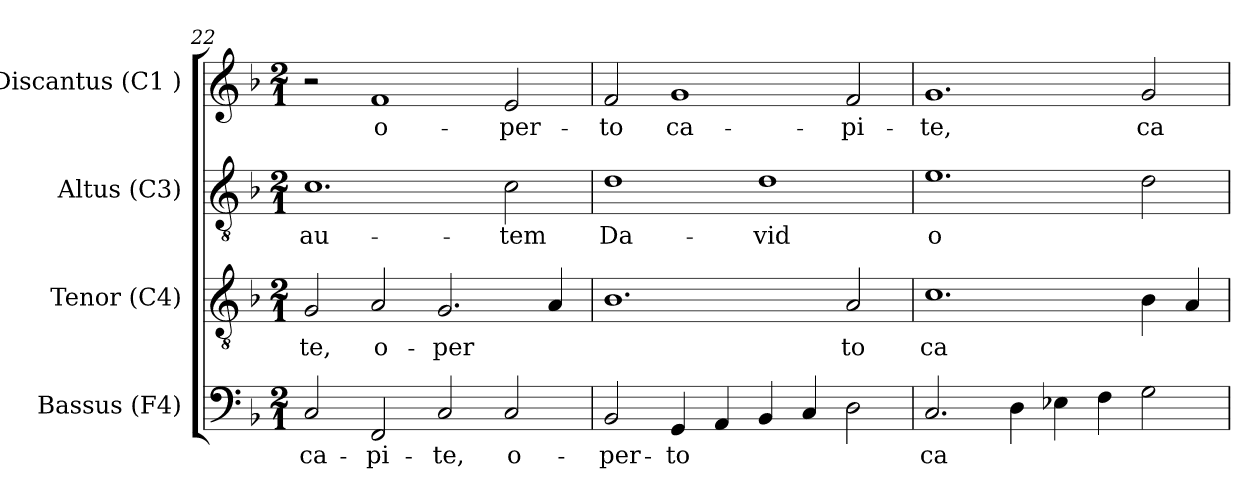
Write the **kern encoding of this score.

**kern	**text	**kern	**text	**kern	**text	**kern	**text
*part4	*part4	*part3	*part3	*part2	*part2	*part1	*part1
*staff4	*staff4	*staff3	*staff3	*staff2	*staff2	*staff1	*staff1
*I"Bassus (F4)	*	*I"Tenor (C4)	*	*I"Altus (C3)	*	*I"Discantus (C1 )	*
*I'B.	*	*I'T.	*	*I'A.	*	*I'D.	*
*clefF4	*	*clefGv2	*	*clefGv2	*	*clefG2	*
*k[b-]	*	*k[b-]	*	*k[b-]	*	*k[b-]	*
*F:	*	*F:	*	*F:	*	*F:	*
*M2/1	*	*M2/1	*	*M2/1	*	*M2/1	*
=22	=22	=22	=22	=22	=22	=22	=22
!	!LO:LY:b	!	!LO:LY:b:cj	!	!LO:LY:b:cj	!	!
2C/	ca-	2G/	-te,	1.c	au-	2r	.
!	!LO:LY:b	!	!LO:LY:b:cj	!	!	!	!LO:LY:b:cj
2FF/	-pi-	2A/	o-	.	.	1f	o-
!	!LO:LY:b	!	!LO:LY:b:cj	!	!	!	!
2C/	-te,	2.G/	-per-	.	.	.	.
!	!LO:LY:b	!	!	!	!LO:LY:b:cj	!	!LO:LY:b:cj
2C/	o-	.	.	2c\	-tem	2e/	-per-
!	!	!	!LO:LY:b:cj	!	!	!	!
.	.	4A/	--	.	.	.	.
=23	=23	=23	=23	=23	=23	=23	=23
!	!LO:LY:b	!	!LO:LY:b:cj	!	!LO:LY:b:cj	!	!LO:LY:b:cj
2BB-/	-per-	1.B-	--	1d	Da-	2f/	-to
!	!LO:LY:b	!	!	!	!	!	!LO:LY:b:cj
4GG/	-to	.	.	.	.	1g	ca-
!	!LO:LY:b	!	!	!	!	!	!
4AA/	.	.	.	.	.	.	.
!	!LO:LY:b	!	!	!	!LO:LY:b:cj	!	!
4BB-/	.	.	.	1d	-vid	.	.
!	!LO:LY:b	!	!	!	!	!	!
4C/	.	.	.	.	.	.	.
!	!LO:LY:b	!	!LO:LY:b:cj	!	!	!	!LO:LY:b:cj
2D\	.	2A/	-to	.	.	2f/	-pi-
=24	=24	=24	=24	=24	=24	=24	=24
!	!LO:LY:b	!	!LO:LY:b:cj	!	!LO:LY:b:cj	!	!LO:LY:b:cj
2.C/	ca-	1.c	ca-	1.e	o-	1.g	-te,
!	!LO:LY:b	!	!	!	!	!	!
4D\	--	.	.	.	.	.	.
!	!LO:LY:b	!	!	!	!	!	!
4E-X\	--	.	.	.	.	.	.
!	!LO:LY:b	!	!	!	!	!	!
4F\	--	.	.	.	.	.	.
!	!LO:LY:b	!	!LO:LY:b:cj	!	!LO:LY:b:cj	!	!LO:LY:b:cj
2G\	--	4B-\	--	2d\	--	2g/	ca-
!	!	!	!LO:LY:b:cj	!	!	!	!
.	.	4A/	--	.	.	.	.
=	=	=	=	=	=	=	=
*-	*-	*-	*-	*-	*-	*-	*-
